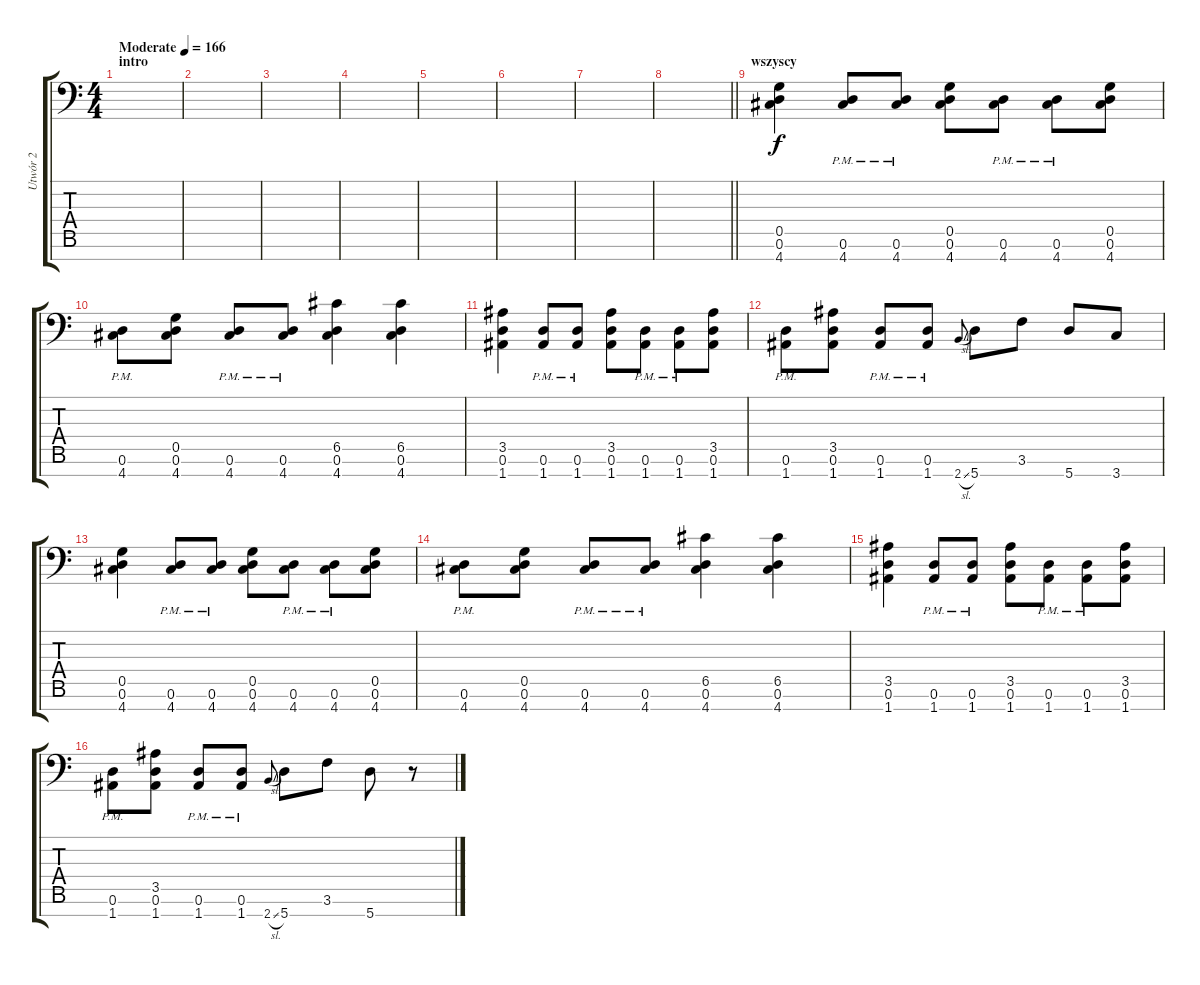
\track ("Utwór 2" "Utwór 2") {instrument overdrivenguitar}
\staff {score tabs}
\tuning (D4 A3 F3 C3 G2 D2 A1) {hide}
\ts (4 4)
\section ("" "intro")
\tempo (166 "Moderate")
\clef f4
\ks c
|
|
|
|
|
|
|
\barLineRight lightlight
|
\section ("" "wszyscy")
(0.5 0.6 4.7).4 (0.6{pm} 4.7{pm}).8 (0.6{pm} 4.7{pm}).8 (0.5 0.6 4.7).8 (0.6{pm} 4.7{pm}).8 (0.6{pm} 4.7{pm}).8 (0.5 0.6 4.7).8 |
(0.6{pm} 4.7{pm}).8 (0.5 0.6 4.7).8 (0.6{pm} 4.7{pm}).8 (0.6{pm} 4.7{pm}).8 (6.5 0.6 4.7).4 (6.5 0.6 4.7).4 |
(3.5 0.6 1.7).4 (0.6{pm} 1.7{pm}).8 (0.6{pm} 1.7{pm}).8 (3.5 0.6 1.7).8 (0.6{pm} 1.7{pm}).8 (0.6{pm} 1.7{pm}).8 (3.5 0.6 1.7).8 |
(0.6{pm} 1.7{pm}).8 (3.5 0.6 1.7).8 (0.6{pm} 1.7{pm}).8 (0.6{pm} 1.7{pm}).8 2.7{sl}.8{gr onbeat} 5.7.8 3.6.8 5.7.8 3.7.8 |
(0.5 0.6 4.7).4 (0.6{pm} 4.7{pm}).8 (0.6{pm} 4.7{pm}).8 (0.5 0.6 4.7).8 (0.6{pm} 4.7{pm}).8 (0.6{pm} 4.7{pm}).8 (0.5 0.6 4.7).8 |
(0.6{pm} 4.7{pm}).8 (0.5 0.6 4.7).8 (0.6{pm} 4.7{pm}).8 (0.6{pm} 4.7{pm}).8 (6.5 0.6 4.7).4 (6.5 0.6 4.7).4 |
(3.5 0.6 1.7).4 (0.6{pm} 1.7{pm}).8 (0.6{pm} 1.7{pm}).8 (3.5 0.6 1.7).8 (0.6{pm} 1.7{pm}).8 (0.6{pm} 1.7{pm}).8 (3.5 0.6 1.7).8 |
(0.6{pm} 1.7{pm}).8 (3.5 0.6 1.7).8 (0.6{pm} 1.7{pm}).8 (0.6{pm} 1.7{pm}).8 2.7{sl}.8{gr onbeat} 5.7.8 3.6.8 5.7.8 r.8
